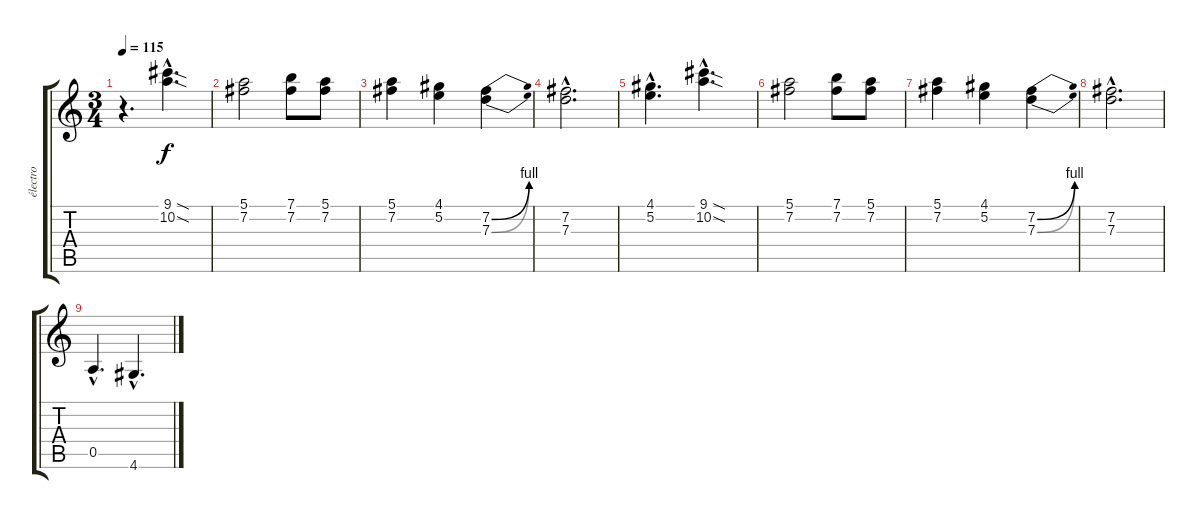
\track ("électro" "électro") {instrument acousticguitarsteel}
\staff {score tabs}
\tuning (E4 B3 G3 D3 A2 E2) {hide}
\ts (3 4)
\tempo 115
\clef g2
\ks c
r.4{d dy f instrument acousticguitarsteel} (9.1{sod hac} 10.2{sod hac}).4{d} |
(5.1 7.2).2 (7.1 7.2).8 (5.1 7.2).8 |
(5.1 7.2).4 (4.1 5.2).4 (7.2{be (bend 0 0 60 4)} 7.3{be (bend 0 0 60 4)}).4 |
(7.2{hac} 7.3{hac}).2{d} |
(4.1{hac} 5.2{hac}).4{d} (9.1{sod hac} 10.2{sod hac}).4{d} |
(5.1 7.2).2 (7.1 7.2).8 (5.1 7.2).8 |
(5.1 7.2).4 (4.1 5.2).4 (7.2{be (bend 0 0 60 4)} 7.3{be (bend 0 0 60 4)}).4 |
(7.2{hac} 7.3{hac}).2{d} |
0.5{hac}.4{d} 4.6{hac}.4{d}
